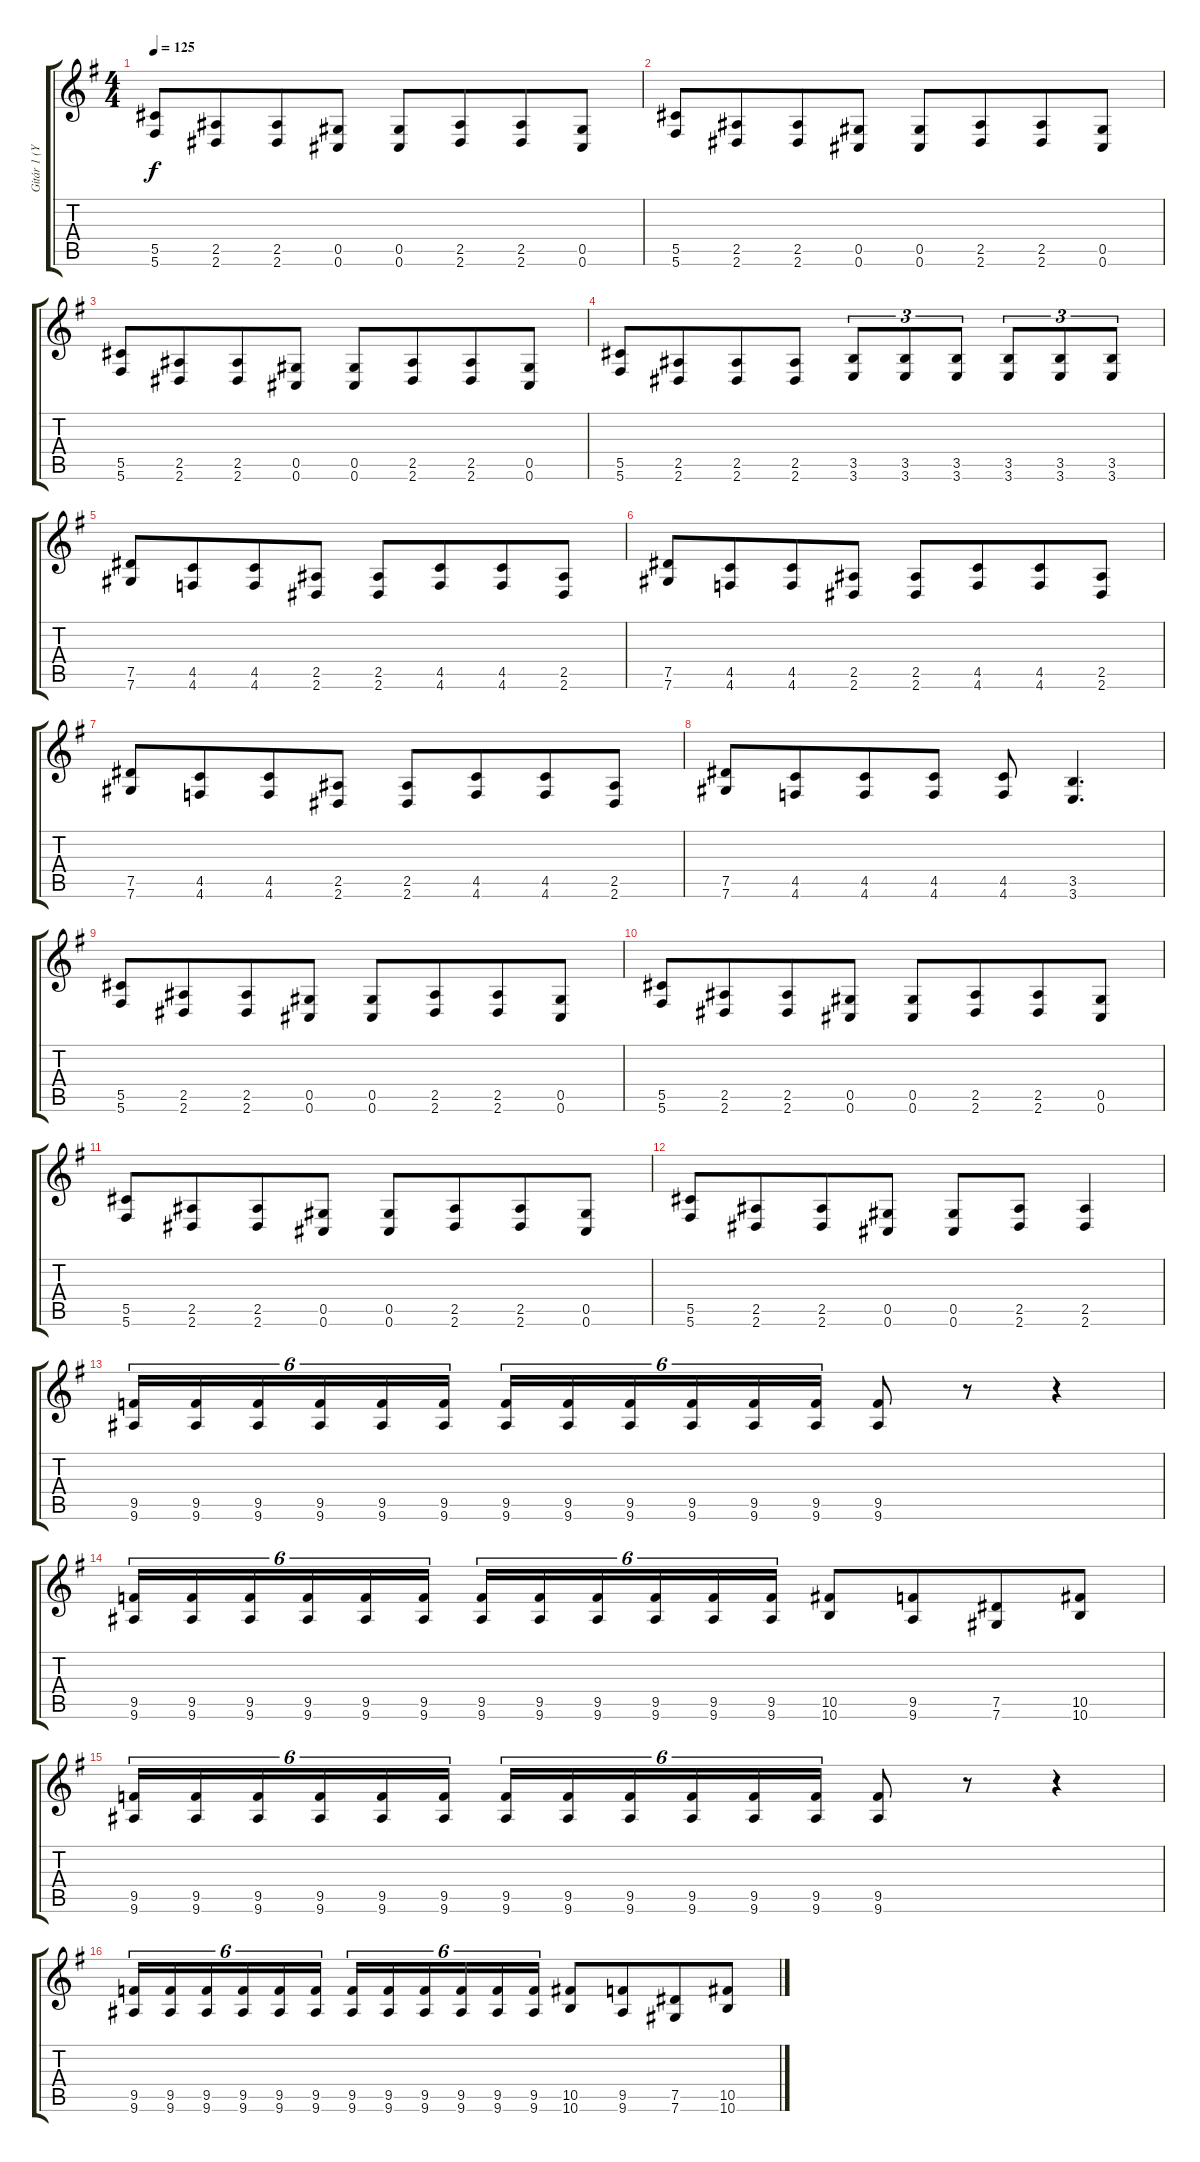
\track ("Gitár 1 (Yngwie Malmsteen)" "Gitár 1 (Y") {instrument distortionguitar}
\staff {score tabs}
\tuning (Eb4 Bb3 Gb3 Db3 Ab2 Db2) {hide}
\ts (4 4)
\tempo 125
\clef g2
\ks g
(5.5 5.6).8{dy f} (2.5 2.6).8{beam merge} (2.5 2.6).8 (0.5 0.6).8 (0.5 0.6).8 (2.5 2.6).8{beam merge} (2.5 2.6).8 (0.5 0.6).8 |
(5.5 5.6).8 (2.5 2.6).8{beam merge} (2.5 2.6).8 (0.5 0.6).8 (0.5 0.6).8 (2.5 2.6).8{beam merge} (2.5 2.6).8 (0.5 0.6).8 |
(5.5 5.6).8 (2.5 2.6).8{beam merge} (2.5 2.6).8 (0.5 0.6).8 (0.5 0.6).8 (2.5 2.6).8{beam merge} (2.5 2.6).8 (0.5 0.6).8 |
(5.5 5.6).8 (2.5 2.6).8{beam merge} (2.5 2.6).8 (2.5 2.6).8 (3.5 3.6).8{tu (3 2)} (3.5 3.6).8{tu (3 2)} (3.5 3.6).8{tu (3 2)} (3.5 3.6).8{tu (3 2)} (3.5 3.6).8{tu (3 2)} (3.5 3.6).8{tu (3 2)} |
(7.5 7.6).8 (4.5 4.6).8{beam merge} (4.5 4.6).8 (2.5 2.6).8 (2.5 2.6).8 (4.5 4.6).8{beam merge} (4.5 4.6).8 (2.5 2.6).8 |
(7.5 7.6).8 (4.5 4.6).8{beam merge} (4.5 4.6).8 (2.5 2.6).8 (2.5 2.6).8 (4.5 4.6).8{beam merge} (4.5 4.6).8 (2.5 2.6).8 |
(7.5 7.6).8 (4.5 4.6).8{beam merge} (4.5 4.6).8 (2.5 2.6).8 (2.5 2.6).8 (4.5 4.6).8{beam merge} (4.5 4.6).8 (2.5 2.6).8 |
(7.5 7.6).8 (4.5 4.6).8{beam merge} (4.5 4.6).8 (4.5 4.6).8 (4.5 4.6).8 (3.5 3.6).4{d} |
(5.5 5.6).8 (2.5 2.6).8{beam merge} (2.5 2.6).8 (0.5 0.6).8 (0.5 0.6).8 (2.5 2.6).8{beam merge} (2.5 2.6).8 (0.5 0.6).8 |
(5.5 5.6).8 (2.5 2.6).8{beam merge} (2.5 2.6).8 (0.5 0.6).8 (0.5 0.6).8 (2.5 2.6).8{beam merge} (2.5 2.6).8 (0.5 0.6).8 |
(5.5 5.6).8 (2.5 2.6).8{beam merge} (2.5 2.6).8 (0.5 0.6).8 (0.5 0.6).8 (2.5 2.6).8{beam merge} (2.5 2.6).8 (0.5 0.6).8 |
(5.5 5.6).8 (2.5 2.6).8{beam merge} (2.5 2.6).8 (0.5 0.6).8 (0.5 0.6).8 (2.5 2.6).8 (2.5 2.6).4 |
(9.5 9.6).16{tu (6 4)} (9.5 9.6).16{tu (6 4)} (9.5 9.6).16{tu (6 4)} (9.5 9.6).16{tu (6 4)} (9.5 9.6).16{tu (6 4)} (9.5 9.6).16{tu (6 4)} (9.5 9.6).16{tu (6 4)} (9.5 9.6).16{tu (6 4)} (9.5 9.6).16{tu (6 4)} (9.5 9.6).16{tu (6 4)} (9.5 9.6).16{tu (6 4)} (9.5 9.6).16{tu (6 4)} (9.5 9.6).8 r.8 r.4 |
(9.5 9.6).16{tu (6 4)} (9.5 9.6).16{tu (6 4)} (9.5 9.6).16{tu (6 4)} (9.5 9.6).16{tu (6 4)} (9.5 9.6).16{tu (6 4)} (9.5 9.6).16{tu (6 4)} (9.5 9.6).16{tu (6 4)} (9.5 9.6).16{tu (6 4)} (9.5 9.6).16{tu (6 4)} (9.5 9.6).16{tu (6 4)} (9.5 9.6).16{tu (6 4)} (9.5 9.6).16{tu (6 4)} (10.5 10.6).8 (9.5 9.6).8{beam merge} (7.5 7.6).8 (10.5 10.6).8 |
(9.5 9.6).16{tu (6 4)} (9.5 9.6).16{tu (6 4)} (9.5 9.6).16{tu (6 4)} (9.5 9.6).16{tu (6 4)} (9.5 9.6).16{tu (6 4)} (9.5 9.6).16{tu (6 4)} (9.5 9.6).16{tu (6 4)} (9.5 9.6).16{tu (6 4)} (9.5 9.6).16{tu (6 4)} (9.5 9.6).16{tu (6 4)} (9.5 9.6).16{tu (6 4)} (9.5 9.6).16{tu (6 4)} (9.5 9.6).8 r.8 r.4 |
(9.5 9.6).16{tu (6 4)} (9.5 9.6).16{tu (6 4)} (9.5 9.6).16{tu (6 4)} (9.5 9.6).16{tu (6 4)} (9.5 9.6).16{tu (6 4)} (9.5 9.6).16{tu (6 4)} (9.5 9.6).16{tu (6 4)} (9.5 9.6).16{tu (6 4)} (9.5 9.6).16{tu (6 4)} (9.5 9.6).16{tu (6 4)} (9.5 9.6).16{tu (6 4)} (9.5 9.6).16{tu (6 4)} (10.5 10.6).8 (9.5 9.6).8{beam merge} (7.5 7.6).8 (10.5 10.6).8
